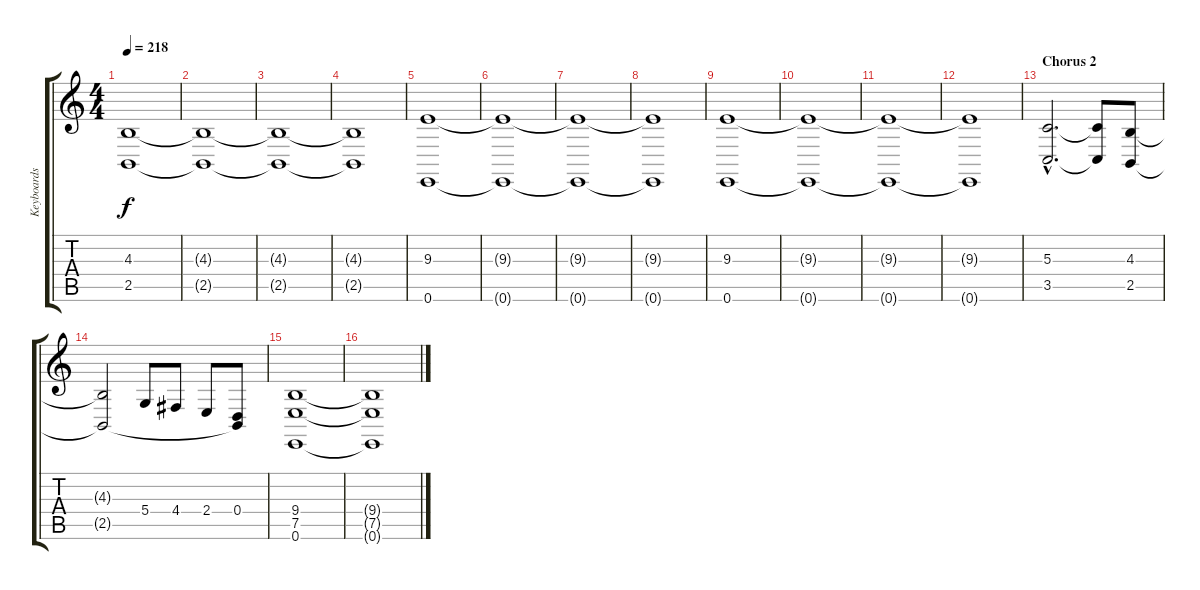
\track ("Keyboards 3" "Keyboards ") {instrument stringensemble1}
\staff {score tabs}
\tuning (E4 B3 G3 D3 A2 E2) {hide}
\ts (4 4)
\tempo 218
\clef g2
\ks c
(4.3 2.5).1{dy f} |
(4.3{t} 2.5{t}).1 |
(4.3{t} 2.5{t}).1 |
(4.3{t} 2.5{t}).1 |
(9.3 0.6).1 |
(9.3{t} 0.6{t}).1 |
(9.3{t} 0.6{t}).1 |
(9.3{t} 0.6{t}).1 |
(9.3 0.6).1 |
(9.3{t} 0.6{t}).1 |
(9.3{t} 0.6{t}).1 |
(9.3{t} 0.6{t}).1 |
\section ("" "Chorus 2")
(5.3{hac} 3.5{hac}).2{d} (5.3{t} 3.5{t}).8 (4.3 2.5).8 |
(4.3{t} 2.5{t}).2 5.4.8 4.4.8 2.4.8 (0.4 2.5{t}).8 |
(9.4 7.5 0.6).1{instrument stringensemble2} |
(9.4{t} 7.5{t} 0.6{t}).1
